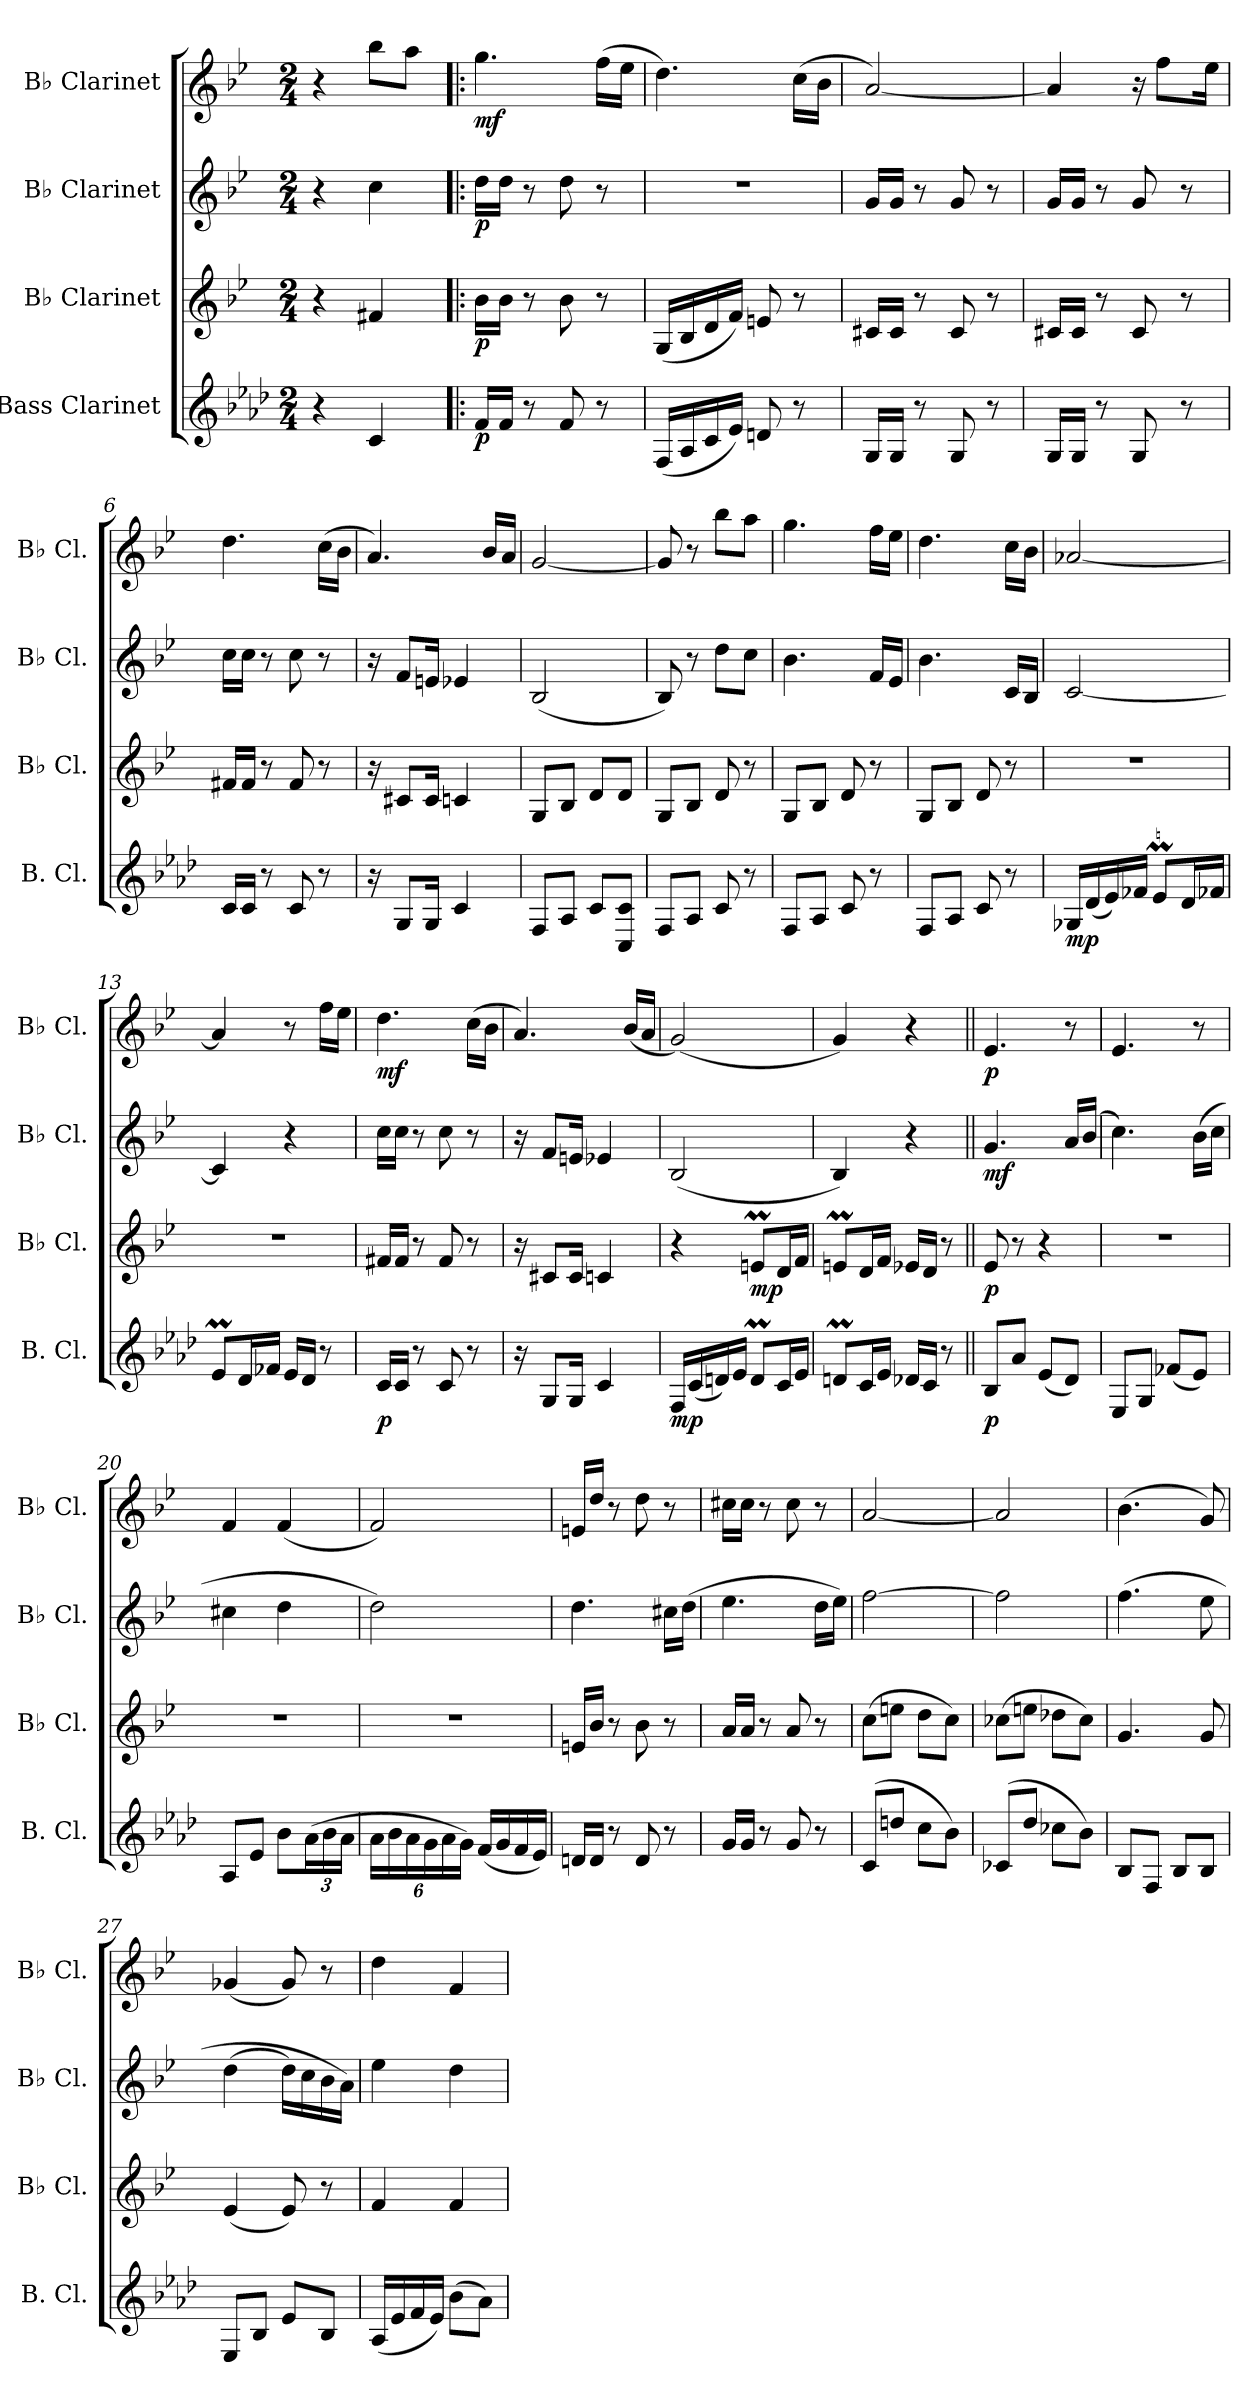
**kern	**dynam	**kern	**dynam	**kern	**dynam	**kern	**dynam
*part4	*part4	*part3	*part3	*part2	*part2	*part1	*part1
*staff4	*staff4	*staff3	*staff3	*staff2	*staff2	*staff1	*staff1
*I"Bass Clarinet	*	*I"B♭ Clarinet	*	*I"B♭ Clarinet	*	*I"B♭ Clarinet	*
*I'B. Cl.	*	*I'B♭ Cl.	*	*I'B♭ Cl.	*	*I'B♭ Cl.	*
*clefG2	*	*clefG2	*	*clefG2	*	*clefG2	*
*ITrd8c14	*	*ITrd1c2	*	*ITrd1c2	*	*ITrd1c2	*
*k[b-e-a-d-]	*	*k[b-e-a-d-]	*	*k[b-e-a-d-]	*	*k[b-e-a-d-]	*
*M2/4	*	*M2/4	*	*M2/4	*	*M2/4	*
*MM110	*	*MM110	*	*MM110	*	*MM110	*
=1	=1	=1	=1	=1	=1	=1	=1
4r	.	4r	.	4r	.	4r	.
4C/	.	4en/	.	4b-\	.	8aa-\L	.
.	.	.	.	.	.	8gg\J	.
=2!|:	=2!|:	=2!|:	=2!|:	=2!|:	=2!|:	=2!|:	=2!|:
!	!LO:DY:b	!	!LO:DY:b	!	!LO:DY:b	!	!LO:DY:b
16F/LL	p	16a-\LL	p	16cc\LL	p	4.ff\	mf
16F/JJ	.	16a-\JJ	.	16cc\JJ	.	.	.
8r	.	8r	.	8r	.	.	.
8F/	.	8a-\	.	8cc\	.	.	.
8r	.	8r	.	8r	.	(>16ee-\LL	.
.	.	.	.	.	.	16dd-\JJ	.
=3	=3	=3	=3	=3	=3	=3	=3
(<16FF/LL	.	(<16F/LL	.	2r	.	4.cc\)	.
16AA-/	.	16A-/	.	.	.	.	.
16C/	.	16c/	.	.	.	.	.
16E-/JJ)	.	16e-/JJ)	.	.	.	.	.
8Dn/	.	8dn/	.	.	.	.	.
8r	.	8r	.	.	.	(>16b-\LL	.
.	.	.	.	.	.	16a-\JJ	.
=4	=4	=4	=4	=4	=4	=4	=4
16GG/LL	.	16Bn/LL	.	16f/LL	.	[2g/)	.
16GG/JJ	.	16B/JJ	.	16f/JJ	.	.	.
8r	.	8r	.	8r	.	.	.
8GG/	.	8B/	.	8f/	.	.	.
8r	.	8r	.	8r	.	.	.
=5	=5	=5	=5	=5	=5	=5	=5
16GG/LL	.	16Bn/LL	.	16f/LL	.	4g/]	.
16GG/JJ	.	16B/JJ	.	16f/JJ	.	.	.
8r	.	8r	.	8r	.	.	.
8GG/	.	8B/	.	8f/	.	16r	.
.	.	.	.	.	.	8ee-\L	.
8r	.	8r	.	8r	.	.	.
.	.	.	.	.	.	16dd-\Jk	.
=6	=6	=6	=6	=6	=6	=6	=6
16C/LL	.	16en/LL	.	16b-\LL	.	4.cc\	.
16C/JJ	.	16e/JJ	.	16b-\JJ	.	.	.
8r	.	8r	.	8r	.	.	.
8C/	.	8e/	.	8b-\	.	.	.
8r	.	8r	.	8r	.	(>16b-\LL	.
.	.	.	.	.	.	16a-\JJ	.
!!LO:LB:g=z
=7	=7	=7	=7	=7	=7	=7	=7
16r	.	16r	.	16r	.	4.g/)	.
8GG/L	.	8Bn/L	.	8e-/L	.	.	.
16GG/Jk	.	16B/Jk	.	16dn/Jk	.	.	.
4C/	.	4B-X/	.	4d-X/	.	.	.
.	.	.	.	.	.	16a-/LL	.
.	.	.	.	.	.	16g/JJ	.
=8	=8	=8	=8	=8	=8	=8	=8
8FF/L	.	8F/L	.	(<2A-/	.	[2f/	.
8AA-/J	.	8A-/J	.	.	.	.	.
8C/L	.	8c/L	.	.	.	.	.
8CC/ 8C/J	.	8c/J	.	.	.	.	.
=9	=9	=9	=9	=9	=9	=9	=9
8FF/L	.	8F/L	.	8A-/)	.	8f/]	.
8AA-/J	.	8A-/J	.	8r	.	8r	.
8C/	.	8c/	.	8cc\L	.	8aa-\L	.
8r	.	8r	.	8b-\J	.	8gg\J	.
=10	=10	=10	=10	=10	=10	=10	=10
8FF/L	.	8F/L	.	4.a-\	.	4.ff\	.
8AA-/J	.	8A-/J	.	.	.	.	.
8C/	.	8c/	.	.	.	.	.
8r	.	8r	.	16e-/LL	.	16ee-\LL	.
.	.	.	.	16d-/JJ	.	16dd-\JJ	.
=11	=11	=11	=11	=11	=11	=11	=11
8FF/L	.	8F/L	.	4.a-\	.	4.cc\	.
8AA-/J	.	8A-/J	.	.	.	.	.
8C/	.	8c/	.	.	.	.	.
8r	.	8r	.	16B-/LL	.	16b-\LL	.
.	.	.	.	16A-/JJ	.	16a-\JJ	.
=12	=12	=12	=12	=12	=12	=12	=12
!	!LO:DY:b	!	!	!	!	!	!
16GG-X/LL	mp	2r	.	[2B-/	.	[2g-X/	.
(<16D-/	.	.	.	.	.	.	.
16E-/)	.	.	.	.	.	.	.
16F-X/JJ	.	.	.	.	.	.	.
8E-M/L	.	.	.	.	.	.	.
16D-/L	.	.	.	.	.	.	.
16F-/JJ	.	.	.	.	.	.	.
!!LO:PB:g=z
=13	=13	=13	=13	=13	=13	=13	=13
8E-M/L	.	2r	.	4B-/]	.	4g-/]	.
16D-/L	.	.	.	.	.	.	.
16F-X/JJ	.	.	.	.	.	.	.
16E-/LL	.	.	.	4r	.	8r	.
16D-/JJ	.	.	.	.	.	.	.
8r	.	.	.	.	.	16ee-\LL	.
.	.	.	.	.	.	16dd-\JJ	.
=14	=14	=14	=14	=14	=14	=14	=14
!	!LO:DY:b	!	!	!	!	!	!LO:DY:b
16C/LL	p	16en/LL	.	16b-\LL	.	4.cc\	mf
16C/JJ	.	16e/JJ	.	16b-\JJ	.	.	.
8r	.	8r	.	8r	.	.	.
8C/	.	8e/	.	8b-\	.	.	.
8r	.	8r	.	8r	.	(>16b-\LL	.
.	.	.	.	.	.	16a-\JJ	.
=15	=15	=15	=15	=15	=15	=15	=15
16r	.	16r	.	16r	.	4.g/)	.
8GG/L	.	8Bn/L	.	8e-/L	.	.	.
16GG/Jk	.	16B/Jk	.	16dn/Jk	.	.	.
4C/	.	4B-X/	.	4d-X/	.	.	.
.	.	.	.	.	.	(<16a-/LL	.
.	.	.	.	.	.	16g/JJ	.
=16	=16	=16	=16	=16	=16	=16	=16
!	!LO:DY:b	!	!	!	!	!	!
16FF/LL	mp	4r	.	(<2A-/	.	(<2f/)	.
(<16C/	.	.	.	.	.	.	.
16Dn/)	.	.	.	.	.	.	.
16E-/JJ	.	.	.	.	.	.	.
!	!	!	!LO:DY:b	!	!	!	!
8Dm/L	.	8dnm/L	mp	.	.	.	.
16C/L	.	16c/L	.	.	.	.	.
16E-/JJ	.	16e-/JJ	.	.	.	.	.
=17	=17	=17	=17	=17	=17	=17	=17
8Dnm/L	.	8dnm/L	.	4A-/)	.	4f/)	.
16C/L	.	16c/L	.	.	.	.	.
16E-/JJ	.	16e-/JJ	.	.	.	.	.
16D-X/LL	.	16d-X/LL	.	4r	.	4r	.
16C/JJ	.	16c/JJ	.	.	.	.	.
8r	.	8r	.	.	.	.	.
=18||	=18||	=18||	=18||	=18||	=18||	=18||	=18||
!	!LO:DY:b	!	!LO:DY:b	!	!LO:DY:b	!	!LO:DY:b
8BB-/L	p	8d-/	p	4.f/	mf	4.d-/	p
8A-/J	.	8r	.	.	.	.	.
(<8E-/L	.	4r	.	.	.	.	.
8D-/J)	.	.	.	16g/LL	.	8r	.
.	.	.	.	(<16a-/JJ	.	.	.
!!LO:LB:g=z
=19	=19	=19	=19	=19	=19	=19	=19
8EE-/L	.	2r	.	4.b-\)	.	4.d-/	.
8GG/J	.	.	.	.	.	.	.
(<8F-X/L	.	.	.	.	.	.	.
8E-/J)	.	.	.	(>16a-\LL	.	8r	.
.	.	.	.	16b-\JJ	.	.	.
=20	=20	=20	=20	=20	=20	=20	=20
8AA-/L	.	2r	.	4bn\	.	4e-/	.
8E-/J	.	.	.	.	.	.	.
8B-\L	.	.	.	4cc\	.	(<4e-/	.
*Xbrackettup	*	*	*	*	*	*	*
(>24A-\L	.	.	.	.	.	.	.
24B-\	.	.	.	.	.	.	.
24A-\JJ	.	.	.	.	.	.	.
=21	=21	=21	=21	=21	=21	=21	=21
24A-\LL	.	2r	.	2cc\)	.	2e-/)	.
24B-\	.	.	.	.	.	.	.
24A-\	.	.	.	.	.	.	.
24G\	.	.	.	.	.	.	.
24A-\	.	.	.	.	.	.	.
24G\JJ)	.	.	.	.	.	.	.
(<16F/LL	.	.	.	.	.	.	.
16G/	.	.	.	.	.	.	.
16F/	.	.	.	.	.	.	.
16E-/JJ)	.	.	.	.	.	.	.
=22	=22	=22	=22	=22	=22	=22	=22
16Dn/LL	.	16dn/LL	.	4.cc\	.	16dn/LL	.
16D/JJ	.	16a-/JJ	.	.	.	16cc/JJ	.
8r	.	8r	.	.	.	8r	.
8D/	.	8a-\	.	.	.	8cc\	.
8r	.	8r	.	16bn\LL	.	8r	.
.	.	.	.	(>16cc\JJ	.	.	.
=23	=23	=23	=23	=23	=23	=23	=23
16G/LL	.	16g/LL	.	4.dd-\	.	16bn\LL	.
16G/JJ	.	16g/JJ	.	.	.	16b\JJ	.
8r	.	8r	.	.	.	8r	.
8G/	.	8g/	.	.	.	8b\	.
8r	.	8r	.	16cc\LL	.	8r	.
.	.	.	.	16dd-\JJ)	.	.	.
=24	=24	=24	=24	=24	=24	=24	=24
(>8C/L	.	(>8b-\L	.	[2ee-\	.	[2g/	.
8dn/J	.	8ddn\J	.	.	.	.	.
8c\L	.	8cc\L	.	.	.	.	.
8B-\J)	.	8b-\J)	.	.	.	.	.
=25	=25	=25	=25	=25	=25	=25	=25
(>8C-X/L	.	(>8b--X\L	.	2ee-\]	.	2g/]	.
8d-/J	.	8ddn\J	.	.	.	.	.
8c-X\L	.	8cc-X\L	.	.	.	.	.
8B-\J)	.	8b--\J)	.	.	.	.	.
!!LO:LB:g=z
=26	=26	=26	=26	=26	=26	=26	=26
8BB-/L	.	4.f/	.	(>4.ee-\	.	(>4.a-\	.
8FF/J	.	.	.	.	.	.	.
8BB-/L	.	.	.	.	.	.	.
8BB-/J	.	8f/	.	8dd-\	.	8f/)	.
=27	=27	=27	=27	=27	=27	=27	=27
8EE-/L	.	(<4d-/	.	(>4cc\	.	(<4f-X/	.
8BB-/J	.	.	.	.	.	.	.
8E-/L	.	8d-/)	.	16cc\LL)	.	8f-/)	.
.	.	.	.	16b-\	.	.	.
8BB-/J	.	8r	.	16a-\	.	8r	.
.	.	.	.	16g\JJ)	.	.	.
=28	=28	=28	=28	=28	=28	=28	=28
(<16AA-/LL	.	4e-/	.	4dd-\	.	4cc\	.
16E-/	.	.	.	.	.	.	.
16F/	.	.	.	.	.	.	.
16E-/JJ)	.	.	.	.	.	.	.
(>8B-\L	.	4e-/	.	4cc\	.	4e-/	.
8A-\J)	.	.	.	.	.	.	.
=	=	=	=	=	=	=	=
*-	*-	*-	*-	*-	*-	*-	*-
